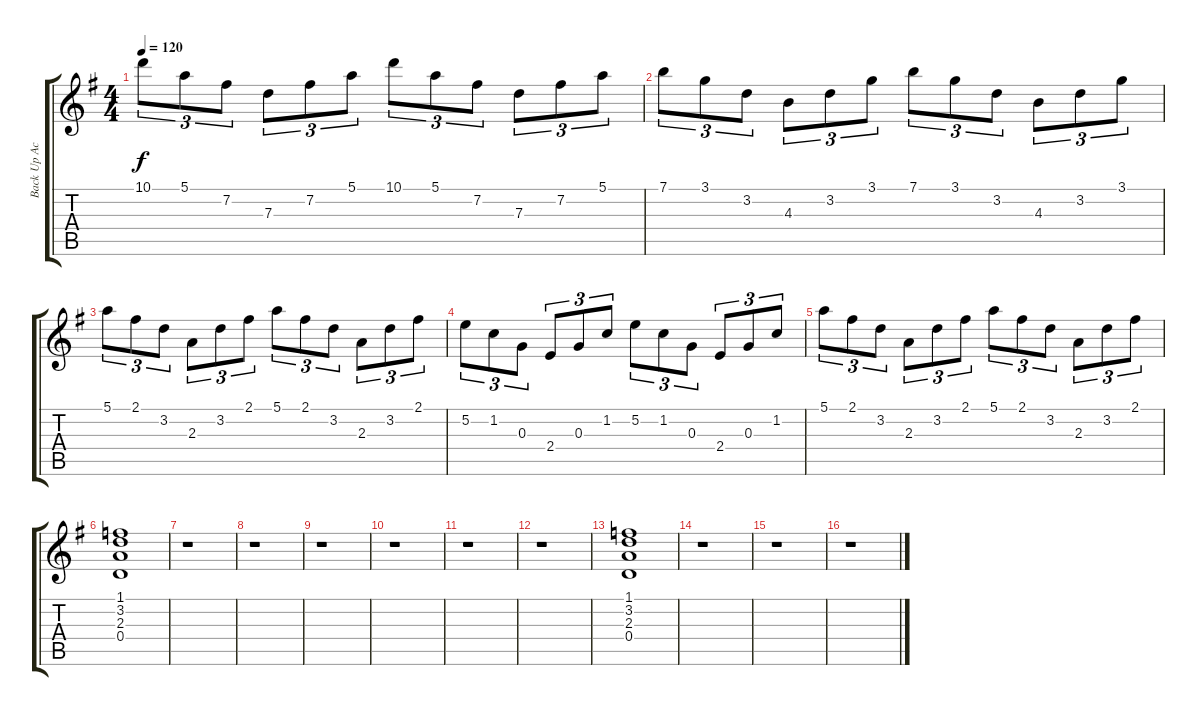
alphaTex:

\track ("Back Up Acoustic" "Back Up Ac") {instrument acousticguitarsteel}
\staff {score tabs}
\tuning (E4 B3 G3 D3 A2 E2) {hide}
\ts (4 4)
\tempo 120
\clef g2
\ks g
10.1.8{tu (3 2) dy f} 5.1.8{tu (3 2)} 7.2.8{tu (3 2)} 7.3.8{tu (3 2)} 7.2.8{tu (3 2)} 5.1.8{tu (3 2)} 10.1.8{tu (3 2)} 5.1.8{tu (3 2)} 7.2.8{tu (3 2)} 7.3.8{tu (3 2)} 7.2.8{tu (3 2)} 5.1.8{tu (3 2)} |
7.1.8{tu (3 2)} 3.1.8{tu (3 2)} 3.2.8{tu (3 2)} 4.3.8{tu (3 2)} 3.2.8{tu (3 2)} 3.1.8{tu (3 2)} 7.1.8{tu (3 2)} 3.1.8{tu (3 2)} 3.2.8{tu (3 2)} 4.3.8{tu (3 2)} 3.2.8{tu (3 2)} 3.1.8{tu (3 2)} |
5.1.8{tu (3 2)} 2.1.8{tu (3 2)} 3.2.8{tu (3 2)} 2.3.8{tu (3 2)} 3.2.8{tu (3 2)} 2.1.8{tu (3 2)} 5.1.8{tu (3 2)} 2.1.8{tu (3 2)} 3.2.8{tu (3 2)} 2.3.8{tu (3 2)} 3.2.8{tu (3 2)} 2.1.8{tu (3 2)} |
5.2.8{tu (3 2)} 1.2.8{tu (3 2)} 0.3.8{tu (3 2)} 2.4.8{tu (3 2)} 0.3.8{tu (3 2)} 1.2.8{tu (3 2)} 5.2.8{tu (3 2)} 1.2.8{tu (3 2)} 0.3.8{tu (3 2)} 2.4.8{tu (3 2)} 0.3.8{tu (3 2)} 1.2.8{tu (3 2)} |
5.1.8{tu (3 2)} 2.1.8{tu (3 2)} 3.2.8{tu (3 2)} 2.3.8{tu (3 2)} 3.2.8{tu (3 2)} 2.1.8{tu (3 2)} 5.1.8{tu (3 2)} 2.1.8{tu (3 2)} 3.2.8{tu (3 2)} 2.3.8{tu (3 2)} 3.2.8{tu (3 2)} 2.1.8{tu (3 2)} |
(1.1 3.2 2.3 0.4).1 |
r.1 |
r.1 |
r.1 |
r.1 |
r.1 |
r.1 |
(1.1 3.2 2.3 0.4).1 |
r.1 |
r.1 |
r.1
